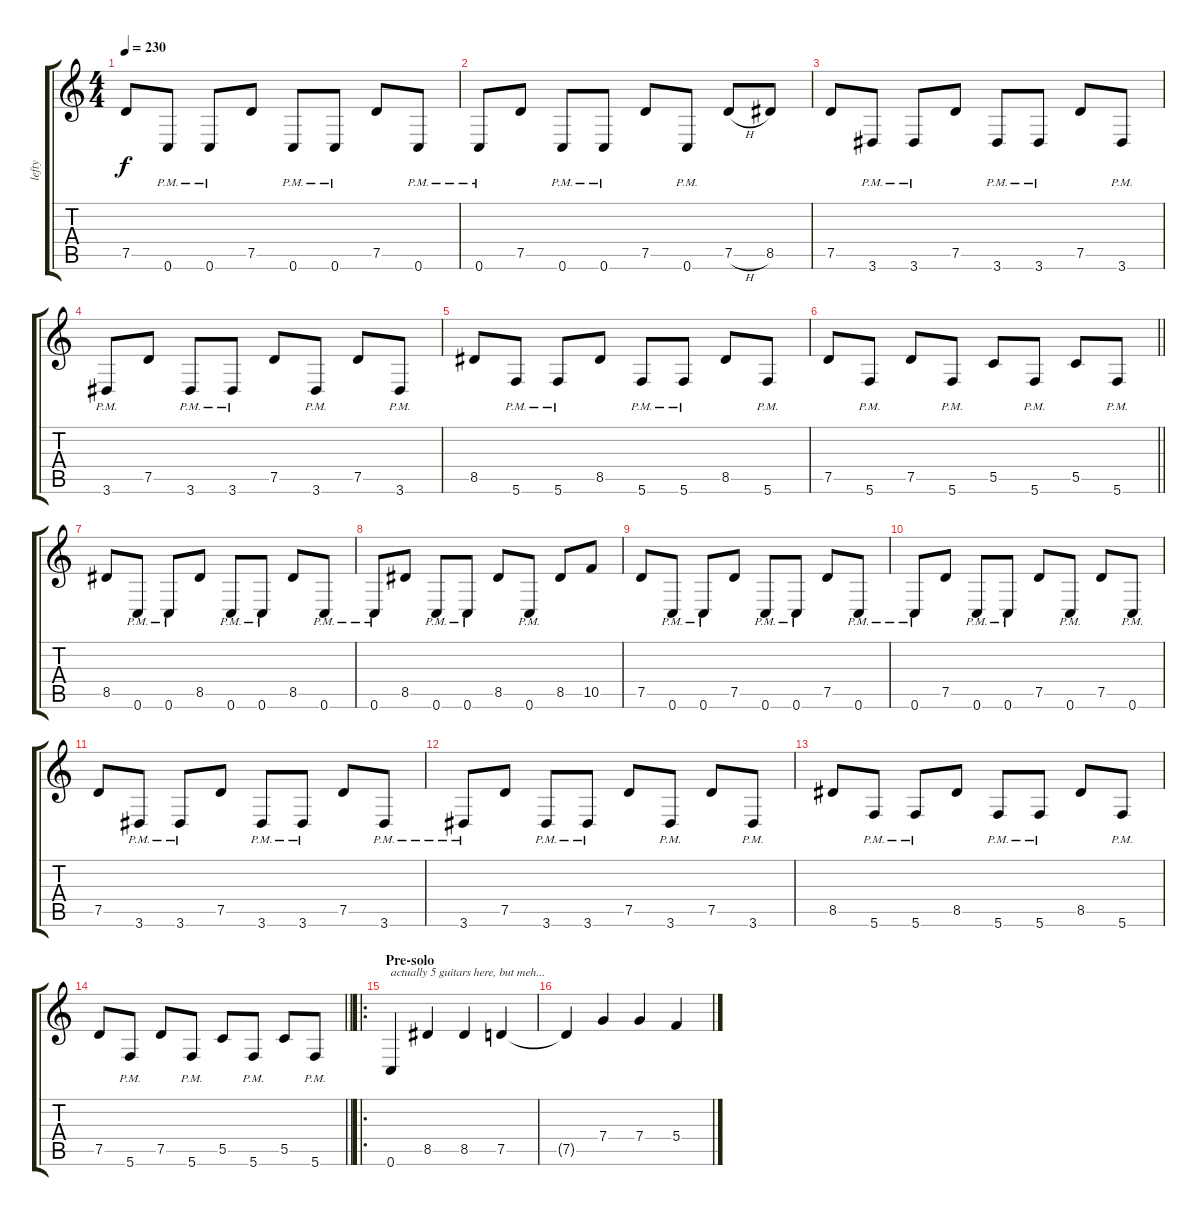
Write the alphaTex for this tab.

\track ("lefty" "lefty") {instrument overdrivenguitar}
\staff {score tabs}
\tuning (D4 A3 F3 C3 G2 C2) {hide}
\ts (4 4)
\tempo 230
\clef g2
\ks c
7.5.8{dy f} 0.6{pm}.8 0.6{pm}.8 7.5.8 0.6{pm}.8 0.6{pm}.8 7.5.8 0.6{pm}.8 |
0.6{pm}.8 7.5.8 0.6{pm}.8 0.6{pm}.8 7.5.8 0.6{pm}.8 7.5{h}.8 8.5.8 |
7.5.8 3.6{pm}.8 3.6{pm}.8 7.5.8 3.6{pm}.8 3.6{pm}.8 7.5.8 3.6{pm}.8 |
3.6{pm}.8 7.5.8 3.6{pm}.8 3.6{pm}.8 7.5.8 3.6{pm}.8 7.5.8 3.6{pm}.8 |
8.5.8 5.6{pm}.8 5.6{pm}.8 8.5.8 5.6{pm}.8 5.6{pm}.8 8.5.8 5.6{pm}.8 |
\barLineRight lightlight
7.5.8 5.6{pm}.8 7.5.8 5.6{pm}.8 5.5.8 5.6{pm}.8 5.5.8 5.6{pm}.8 |
8.5.8 0.6{pm}.8 0.6{pm}.8 8.5.8 0.6{pm}.8 0.6{pm}.8 8.5.8 0.6{pm}.8 |
0.6{pm}.8 8.5.8 0.6{pm}.8 0.6{pm}.8 8.5.8 0.6{pm}.8 8.5.8 10.5.8 |
7.5.8 0.6{pm}.8 0.6{pm}.8 7.5.8 0.6{pm}.8 0.6{pm}.8 7.5.8 0.6{pm}.8 |
0.6{pm}.8 7.5.8 0.6{pm}.8 0.6{pm}.8 7.5.8 0.6{pm}.8 7.5.8 0.6{pm}.8 |
7.5.8 3.6{pm}.8 3.6{pm}.8 7.5.8 3.6{pm}.8 3.6{pm}.8 7.5.8 3.6{pm}.8 |
3.6{pm}.8 7.5.8 3.6{pm}.8 3.6{pm}.8 7.5.8 3.6{pm}.8 7.5.8 3.6{pm}.8 |
8.5.8 5.6{pm}.8 5.6{pm}.8 8.5.8 5.6{pm}.8 5.6{pm}.8 8.5.8 5.6{pm}.8 |
\barLineRight lightlight
7.5.8 5.6{pm}.8 7.5.8 5.6{pm}.8 5.5.8 5.6{pm}.8 5.5.8 5.6{pm}.8 |
\ro
\section ("" "Pre-solo")
0.6.4{txt "actually 5 guitars here, but meh..."} 8.5.4 8.5.4 7.5.4 |
7.5{t}.4 7.4.4 7.4.4 5.4.4
